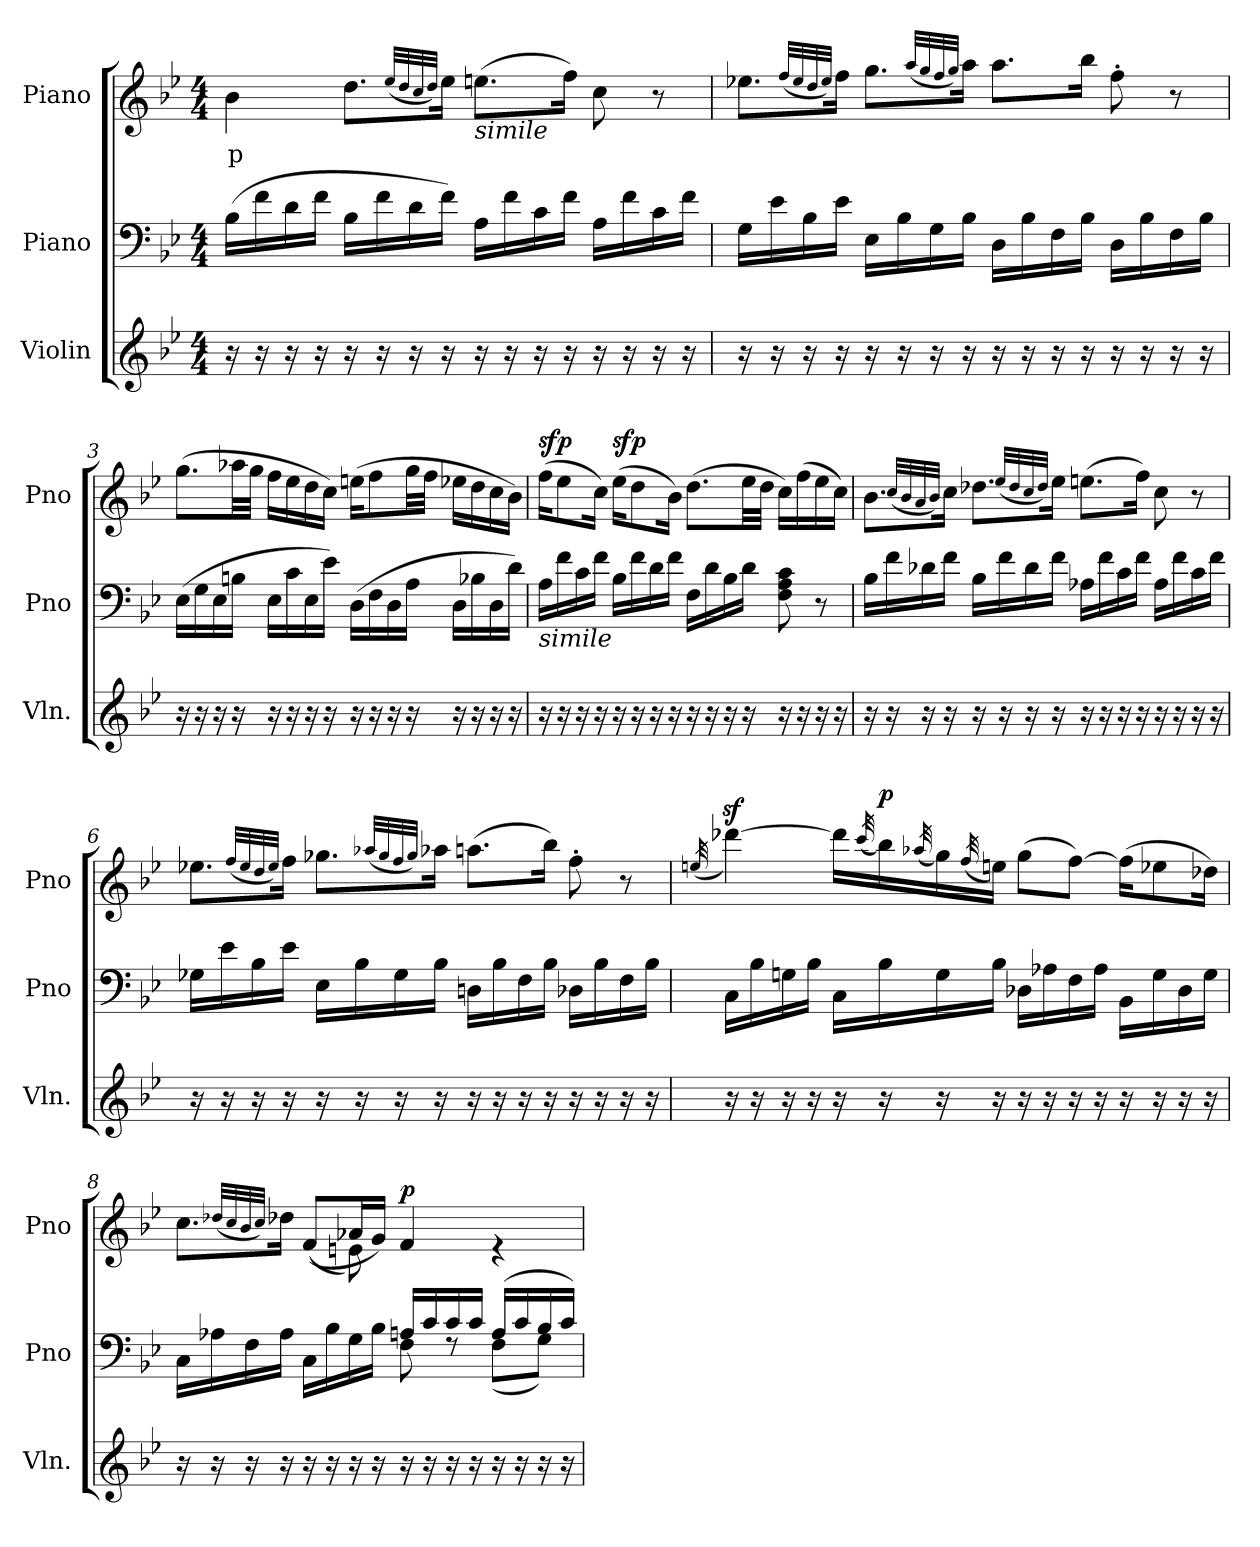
**kern	**kern	**kern	**text	**dynam
*part3	*part2	*part1	*part1	*part1
*staff3	*staff2	*staff1	*staff1	*staff1
*I"Violin	*I"Piano	*I"Piano	*	*
*I'Vln.	*I'Pno	*I'Pno	*	*
*clefG2	*clefF4	*clefG2	*	*
*k[b-e-]	*k[b-e-]	*k[b-e-]	*	*
*B-:	*B-:	*B-:	*	*
*M4/4	*M4/4	*M4/4	*	*
=1	=1	=1	=1	=1
!	!	!	!LO:LY:b	!
16r	(>16B-\LL	4b-\	p	.
16r	16f\	.	.	.
16r	16d\	.	.	.
16r	16f\JJ	.	.	.
16r	16B-\LL	8.dd\L	.	.
16r	16f\	.	.	.
16r	16d\	.	.	.
.	.	(<32qee-/LLL	.	.
.	.	32qdd/	.	.
.	.	32qcc/	.	.
.	.	32qdd/JJJ)	.	.
16r	16f\JJ)	16ee-\Jk	.	.
!	!	!LO:TX:b:i:t=simile	!	!
16r	16A\LL	(>8.een\L	.	.
16r	16f\	.	.	.
16r	16c\	.	.	.
16r	16f\JJ	16ff\Jk)	.	.
16r	16A\LL	8cc\	.	.
16r	16f\	.	.	.
16r	16c\	8r	.	.
16r	16f\JJ	.	.	.
=2	=2	=2	=2	=2
16r	16G\LL	8.ee-X\L	.	.
16r	16e-\	.	.	.
16r	16B-\	.	.	.
.	.	(<32qff/LLL	.	.
.	.	32qee-/	.	.
.	.	32qdd/	.	.
.	.	32qee-/JJJ)	.	.
16r	16e-\JJ	16ff\Jk	.	.
16r	16E-\LL	8.gg\L	.	.
16r	16B-\	.	.	.
16r	16G\	.	.	.
.	.	(<32qaa/LLL	.	.
.	.	32qgg/	.	.
.	.	32qff/	.	.
.	.	32qgg/JJJ)	.	.
16r	16B-\JJ	16aa\Jk	.	.
16r	16D\LL	8.aa\L	.	.
16r	16B-\	.	.	.
16r	16F\	.	.	.
16r	16B-\JJ	16bb-\Jk	.	.
16r	16D\LL	8ff'\	.	.
16r	16B-\	.	.	.
16r	16F\	8r	.	.
16r	16B-\JJ	.	.	.
!!LO:LB:g=z
=3	=3	=3	=3	=3
16r	(>16E-\LL	(>8.gg\L	.	.
16r	16G\	.	.	.
16r	16E-\	.	.	.
16r	16Bn\JJ	32aa-X\LL	.	.
.	.	32gg\JJJ	.	.
16r	16E-\LL	16ff\LL	.	.
16r	16c\	16ee-\	.	.
16r	16E-\	16dd\	.	.
16r	16e-\JJ)	16cc\JJ)	.	.
16r	(>16D\LL	(>16een\KL	.	.
16r	16F\	8ff\	.	.
16r	16D\	.	.	.
16r	16A\JJ	32gg\LL	.	.
.	.	32ff\JJJ	.	.
16r	16D\LL	16ee-X\LL	.	.
16r	16B-X\	16dd\	.	.
16r	16D\	16cc\	.	.
16r	16d\JJ)	16b-\JJ)	.	.
=4	=4	=4	=4	=4
!	!LO:TX:b:i:t=simile	!	!	!
!	!	!	!	!LO:DY:b
16r	16A\LL	(>16ff\KL	.	sfp
16r	16f\	8ee-\	.	.
16r	16c\	.	.	.
16r	16f\JJ	16cc\Jk)	.	.
!	!	!	!	!LO:DY:b
16r	16B-\LL	(>16ee-\KL	.	sfp
16r	16f\	8dd\	.	.
16r	16d\	.	.	.
16r	16f\JJ	16b-\Jk)	.	.
16r	16F\LL	(>8.dd\L	.	.
16r	16d\	.	.	.
16r	16B-\	.	.	.
16r	16d\JJ	32ee-\LL	.	.
.	.	32dd\JJJ	.	.
16r	8F\ 8A\ 8c\	16cc\LL)	.	.
16r	.	(>16ff\	.	.
16r	8r	16ee-\	.	.
16r	.	16cc\JJ)	.	.
!!LO:LB:g=z
=5	=5	=5	=5	=5
16r	16B-\LL	8.b-\L	.	.
16r	16f\	.	.	.
16r	16d-X\	.	.	.
.	.	(<32qcc/LLL	.	.
.	.	32qb-/	.	.
.	.	32qa/	.	.
.	.	32qb-/JJJ)	.	.
16r	16f\JJ	16cc\Jk	.	.
16r	16B-\LL	8.dd-X\L	.	.
16r	16f\	.	.	.
16r	16d-\	.	.	.
.	.	(<32qee-/LLL	.	.
.	.	32qdd-/	.	.
.	.	32qcc/	.	.
.	.	32qdd-/JJJ)	.	.
16r	16f\JJ	16ee-\Jk	.	.
16r	16A-X\LL	(>8.een\L	.	.
16r	16f\	.	.	.
16r	16c\	.	.	.
16r	16f\JJ	16ff\Jk)	.	.
16r	16A-\LL	8cc\	.	.
16r	16f\	.	.	.
16r	16c\	8r	.	.
16r	16f\JJ	.	.	.
=6	=6	=6	=6	=6
16r	16G-X\LL	8.ee-X\L	.	.
16r	16e-\	.	.	.
16r	16B-\	.	.	.
.	.	(<32qff/LLL	.	.
.	.	32qee-/	.	.
.	.	32qdd/	.	.
.	.	32qee-/JJJ)	.	.
16r	16e-\JJ	16ff\Jk	.	.
16r	16E-\LL	8.gg-X\L	.	.
16r	16B-\	.	.	.
16r	16G-\	.	.	.
.	.	(<32qaa-X/LLL	.	.
.	.	32qgg-/	.	.
.	.	32qff/	.	.
.	.	32qgg-/JJJ)	.	.
16r	16B-\JJ	16aa-\Jk	.	.
16r	16Dn\LL	(>8.aan\L	.	.
16r	16B-\	.	.	.
16r	16F\	.	.	.
16r	16B-\JJ	16bb-\Jk)	.	.
16r	16D-X\LL	8ff'\	.	.
16r	16B-\	.	.	.
16r	16F\	8r	.	.
16r	16B-\JJ	.	.	.
!!LO:PB:g=z
=7	=7	=7	=7	=7
.	.	(<32qeen/	.	.
16r	16C\LL	[4ddd-Xz<\)	.	.
16r	16B-\	.	.	.
16r	16Gn\	.	.	.
16r	16B-\JJ	.	.	.
16r	16C\LL	16ddd-\LL]	.	.
.	.	(<32qccc/	.	.
!	!	!	!	!LO:DY:b
16r	16B-\	16bb-\)	.	p
.	.	(<32qaa-X/	.	.
16r	16G\	16gg\)	.	.
.	.	(<32qff/	.	.
16r	16B-\JJ	16ee\JJ)	.	.
16r	16D-X\LL	(>8gg\L	.	.
16r	16A-X\	.	.	.
16r	16F\	[8ff\J)	.	.
16r	16A-\JJ	.	.	.
16r	16BB-\LL	(>16ff\KL]	.	.
16r	16G\	8ee-X\	.	.
16r	16D-\	.	.	.
16r	16G\JJ	16dd-X\Jk)	.	.
!!LO:LB:g=z
=8	=8	=8	=8	=8
*	*^	*^	*	*
16r	16C\LL	2ryy	8.cc\L	4.ryy	.	.
16r	16A-X\	.	.	.	.	.
16r	16F\	.	.	.	.	.
.	.	.	(<32qdd-X/LLL	.	.	.
.	.	.	32qcc/	.	.	.
.	.	.	32qb-/	.	.	.
.	.	.	32qcc/JJJ)	.	.	.
16r	16A-\JJ	.	16dd-\Jk	.	.	.
16r	16C\LL	.	(>(<8f/L	.	.	.
16r	16B-\	.	.	.	.	.
16r	16G\	.	16a-X/L	8en\)	.	.
16r	16B-\JJ	.	16g/JJ)	.	.	.
!	!	!	!	!	!	!LO:DY:b
16r	16An/LL	8F\	4f/	2ryy	.	p
16r	16c/	.	.	.	.	.
16r	16c/	8rF	.	.	.	.
16r	16c/JJ	.	.	.	.	.
16r	(>16A/LL	(<8F\L	4re	.	.	.
16r	16c/	.	.	.	.	.
16r	16B-/	8G\J)	.	.	.	.
16r	16c/JJ)	.	.	.	.	.
*	*v	*v	*	*	*	*
*	*	*v	*v	*	*
=	=	=	=	=
*-	*-	*-	*-	*-
